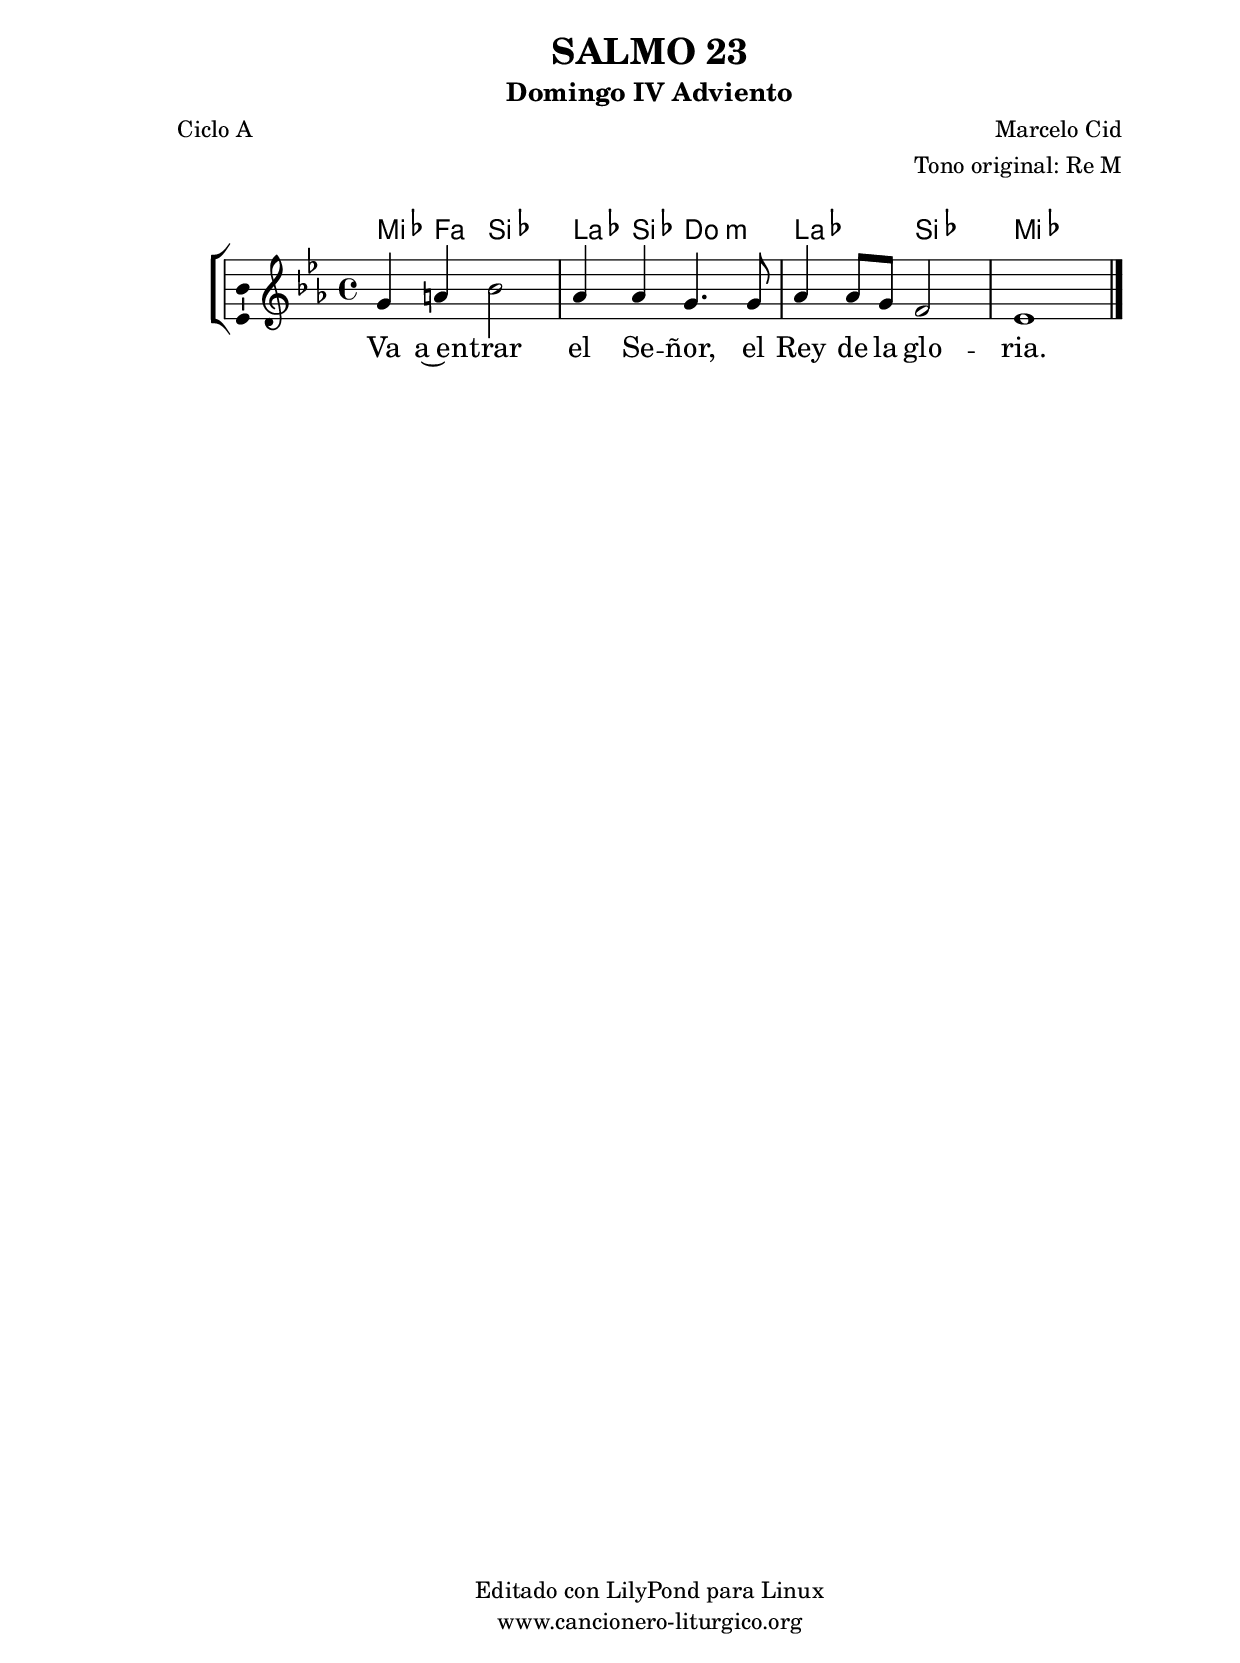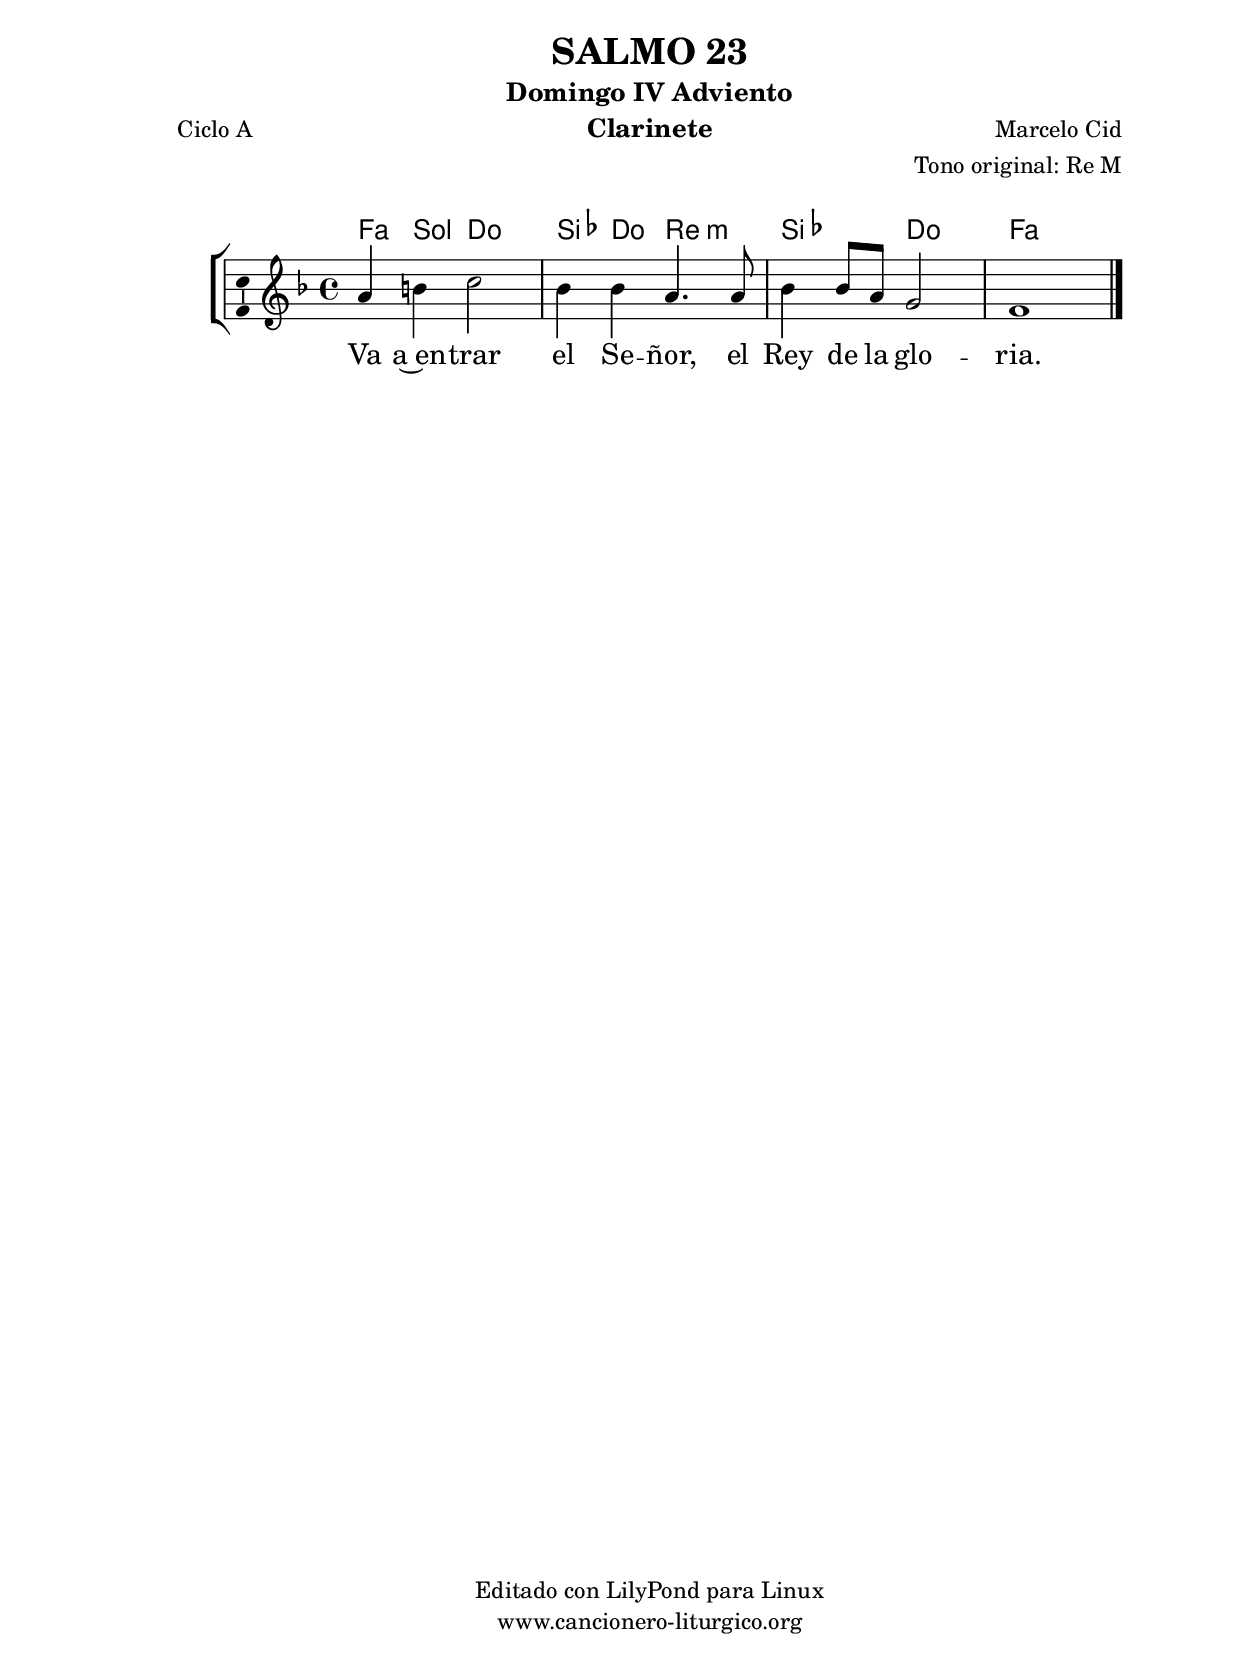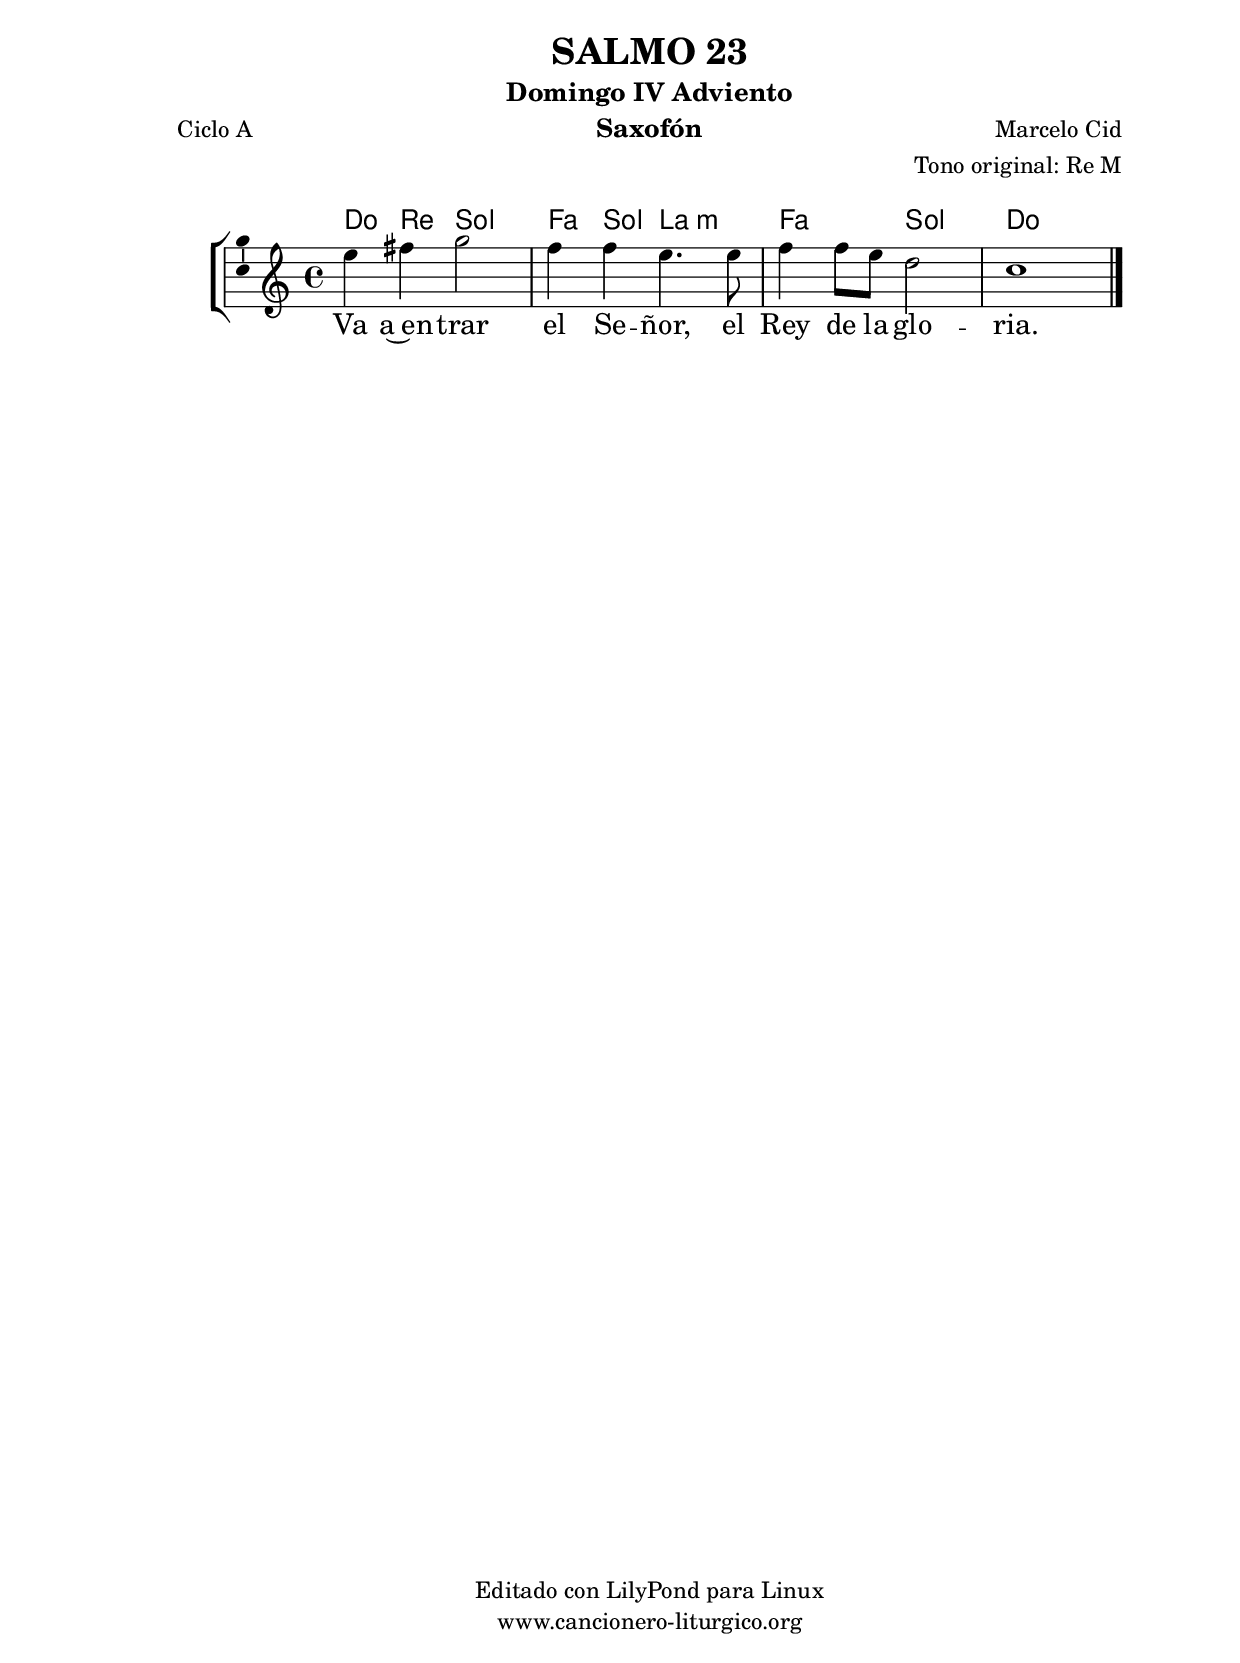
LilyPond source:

%
%para convertir .midi en .wav:
%timidity filename.midi -Ow -o finename.wav
%
%
%Para convertir de .wav a .mp3:
%lame -h -m j filename.wav
%
%
%para escuchar el midi:
%timidity nombrefichero.midi
%


%versión de lilypond para la que se ha escrito esta partitura:
\version "2.16.0"

	%Tamaño papel
	#(set-default-paper-size "a4")
	%Tamaño partitura
	#(set-global-staff-size 20)
	%No responde al pulsar sobre una nota
	#(ly:set-option 'point-and-click #f)

%parámetros del encabezamiento:
\header {
	title = "SALMO 23"
	subtitle = "Domingo IV Adviento"
	composer = "Marcelo Cid"
	poet = "Ciclo A"
	meter = ""
	arranger = "Tono original: Re M"
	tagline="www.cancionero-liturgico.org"
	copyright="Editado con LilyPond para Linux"
	}

%parámetros asociados al papel:
\paper  {
	oddHeaderMarkup = \markup {\fill-line { \on-the-fly #not-first-page \fromproperty #'header:title \on-the-fly #not-first-page \fromproperty #'header:composer }}
	evenHeaderMarkup = \markup {\fill-line { \fromproperty #'header:composer \fromproperty #'header:title }}
	#(set-paper-size "a4")
	print-page-number = ##f
	first-page-number = 1
	print-first-page-number = ##f
%	head-separation = 3.0 \cm
	top-margin = 2.0 \cm
	bottom-margin = 0.5\cm
%%%	bottom-margin = -1.0\cm
	left-margin = 3.0 \cm
	line-width = 16.0 \cm 
	indent = 8\mm
	interscoreline = 2.\mm
	between-system-space = 15\mm
%	para que las partituras no llenen la hoja:
	ragged-bottom = ##t
%	idem para la última hoja:
	ragged-last-bottom = ##f
%	para que las partituras llenen el ancho del papel:
	ragged-last = ##f
	after-title-space = 2.5 \cm
%page-count=1
%system-count=8

	%Flexible Vertical Spacing
%	markup-markup-spacing =
%	#'((basic-distance . 15) (minimum-distance . 15) (padding . 3))
	markup-system-spacing =
	#'((basic-distance . 15) (minimum-distance . 15) (padding . 3))
	system-system-spacing =
	#'((basic-distance . 15) (minimum-distance . 15) (padding . 3))
	score-system-spacing =
	#'((basic-distance . 15) (minimum-distance . 15) (padding . 5))
%	top-system-spacing = % header
%	#'((basic-distance . 8) (minimum-distance . 0) (padding . 3))
%	top-markup-spacing =
%	#'((basic-distance . 20) (minimum-distance . 20) (padding . 3))
	last-bottom-spacing = % footer
	#'((basic-distance . 5) (minimum-distance . 5) (padding . 3))
%	score-markup-spacing =
%	#'((basic-distance . 16) (minimum-distance . 13) (padding . 3))

	}


%parámetros que afectan a toda la partitura:
global =  {
	%clave de sol (G):
	\clef G
	%armadura:
	\transpose d ees
	\key d \major
	\tempo 4=80
	\set Score.tempoHideNote = ##t
	}


acordes = {
	\italianChords
	\chordmode {
	\transpose d ees
{

d4 e a2
g4 a b2:m
g2 a
d1

	}
	}
}

melodia = 
	\transpose d ees
{
	\relative c'{

\time 4/4

fis4 gis a2
g4 g fis4. fis8
g4 g8 fis e2
d1

	\bar "|."
	}
	}


texto = \lyricmode {
Va a~en -- trar el Se -- ñor,
el Rey de la glo -- ria.
	}


acordesStaff = \context ChordNames = acordesStaff <<
	\set chordChanges = ##t
	\acordes
	>>


vozStaff = \context Voice = vozStaff
\with {\consists "Ambitus_engraver"}
<<
%	\set Staff.instrumentName = ""
%	\set Staff.shortInstrumentName = ""
%	\set Staff.midiInstrument = #"clarinet"
%	\set Staff.midiInstrument = #"cello"
%	\set Staff.midiInstrument = #"flute"
	\set Staff.midiInstrument = #"electric guitar (jazz)"
%	\set Staff.midiInstrument = #"english horn"
%	\set Staff.midiInstrument = #"violin"
%	\set Staff.midiInstrument = #"glockenspiel"
	\set Staff.midiMinimumVolume = #0.7
	\set Staff.midiMaximumVolume = #0.9
	\global
	\melodia
	>>


textoStaff = \context Lyrics = textoStaff <<
	\lyricsto vozStaff \texto
	>>

\book {
	\score {
		\context ChoirStaff {
			\override StaffGroup.SystemStartBracket #'collapse-height = #1
			\override Score.SystemStartBar #'collapse-height = #1
			<<
			\acordesStaff
			\vozStaff
			\textoStaff
			>>
			}
		\layout {
	    		\context {
				\Lyrics
				\override LyricText #'font-size = #2
				}
	   		 \context {
				\Score
				%fontSize = #3
				\override StaffSymbol #'staff-space = #(magstep +3)
				%\override Beam #'thickness = #0.55
				%\override SpacingSpanner #'spacing-increment = #1.0
				%\override Slur #'height-limit = #1.5
				}
			}
		}
	\score {
		\unfoldRepeats
		\context ChoirStaff {
			<<
			\acordesStaff
			\vozStaff
			>>
			}
		\midi {
	  		\context {
	  			\Score
				tempoWholesPerMinute = #(ly:make-moment 70 4)
				}
			}
		}
	}

%Partitura para clarinete
#(define output-suffix "C")
\book {
	\header{
		instrument = "Clarinete"
		}
	\score {
		\context ChoirStaff {
			\override StaffGroup.SystemStartBracket #'collapse-height = #1
			\override Score.SystemStartBar #'collapse-height = #1
\transpose c d
			<<
			\acordesStaff
			\vozStaff
			\textoStaff
			>>
			}
		\layout {
	    		\context {
				\Lyrics
				\override LyricText #'font-size = #2
				}
	   		 \context {
				\Score
				%fontSize = #3
				\override StaffSymbol #'staff-space = #(magstep +3)
				%\override Beam #'thickness = #0.55
				%\override SpacingSpanner #'spacing-increment = #1.0
				%\override Slur #'height-limit = #1.5
				}
			}
		}
	}

%Partitura para saxofón
#(define output-suffix "S")
\book {
	\header{
		instrument = "Saxofón"
		}
	\score {
		\context ChoirStaff {
			\override StaffGroup.SystemStartBracket #'collapse-height = #1
			\override Score.SystemStartBar #'collapse-height = #1
\transpose c a
			<<
			\acordesStaff
			\vozStaff
			\textoStaff
			>>
			}
		\layout {
	    		\context {
				\Lyrics
				\override LyricText #'font-size = #2
				}
	   		 \context {
				\Score
				%fontSize = #3
				\override StaffSymbol #'staff-space = #(magstep +3)
				%\override Beam #'thickness = #0.55
				%\override SpacingSpanner #'spacing-increment = #1.0
				%\override Slur #'height-limit = #1.5
				}
			}
		}
	}

